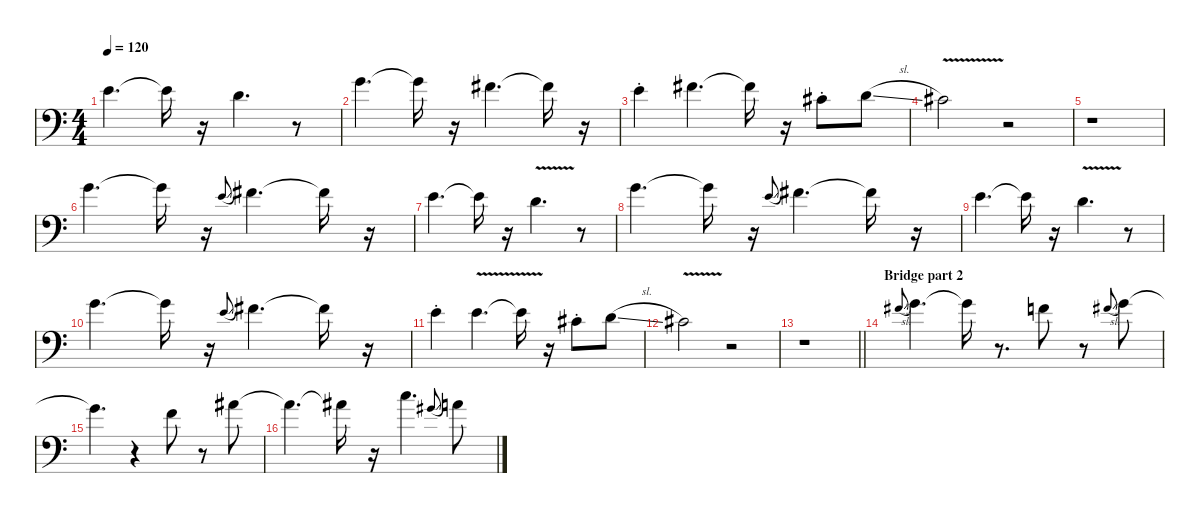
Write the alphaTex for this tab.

\defaultSystemsLayout 4
\hideDynamics
\bracketExtendMode nobrackets
\singleTrackTrackNamePolicy hidden
\multiTrackTrackNamePolicy hidden
\firstSystemTrackNameMode fullname
\firstSystemTrackNameOrientation horizontal
\otherSystemsTrackNameOrientation horizontal
\track ("Devin" "tbn.") {instrument trombone}
\staff {score}
\tuning (E4 B3 G3 D3 A2 E2)
\ts (4 4)
\tempo 120
\clef f4
\ks c
5.2.4{d dy f beam Down} 5.2{t}.16{beam Down} r.16{beam Down} 3.2.4{d beam Down} r.8{beam Down} |
8.2.4{d beam Down} 8.2{t}.16{beam Down} r.16{beam Down} 7.2{acc #}.4{d beam Down} 7.2{t acc #}.16{beam Down} r.16{beam Down} |
5.2{st}.4{beam Down} 7.2{acc #}.4{d beam Down} 7.2{t acc #}.16{beam Down} r.16{beam Down} 6.3{st acc #}.8{beam Down} 7.3{sl}.8{beam Down} |
6.3{v acc #}.2{beam Down} r.2{beam Down} |
r.1{beam Down} |
8.2.4{d beam Down} 8.2{t}.16{beam Down} r.16{beam Down} 5.2{sl}.8{gr onbeat dy mf beam Up} 7.2{acc #}.4{d dy f beam Down} 7.2{t acc #}.16{beam Down} r.16{beam Down} |
5.2.4{d beam Down} 5.2{t}.16{beam Down} r.16{beam Down} 3.2{v}.4{d beam Down} r.8{beam Down} |
8.2.4{d beam Down} 8.2{t}.16{beam Down} r.16{beam Down} 5.2{sl}.8{gr onbeat dy mf beam Up} 7.2{acc #}.4{d dy f beam Down} 7.2{t acc #}.16{beam Down} r.16{beam Down} |
5.2.4{d beam Down} 5.2{t}.16{beam Down} r.16{beam Down} 3.2{v}.4{d beam Down} r.8{beam Down} |
8.2.4{d beam Down} 8.2{t}.16{beam Down} r.16{beam Down} 5.2{sl}.8{gr onbeat dy mf beam Up} 7.2{acc #}.4{d dy f beam Down} 7.2{t acc #}.16{beam Down} r.16{beam Down} |
5.2{st}.4{beam Down} 5.2{v}.4{d beam Down} 5.2{v t}.16{beam Down} r.16{beam Down} 6.3{st acc #}.8{beam Down} 7.3{sl}.8{beam Down} |
6.3{v acc #}.2{beam Down} r.2{beam Down} |
\barLineRight lightlight
r.1{beam Down} |
\section ("" "Bridge part 2")
2.1{sl acc #}.8{gr onbeat dy mf beam Up} 3.1.4{d dy f beam Down} 3.1{t}.16{beam Down} r.8{d beam Down} 1.1.8{beam Down} r.8{beam Down} 2.1{sl acc #}.8{gr onbeat dy mf beam Up} 3.1.8{dy f beam Down} |
3.1{t}.4{d beam Down} r.4{beam Down} 1.1.8{beam Down} r.8{beam Down} 6.1{acc #}.8{beam Down} |
6.1{t acc #}.4{d beam Down} 6.1{t acc #}.16{beam Down} r.16{beam Down} 8.1.4{d beam Down} 4.1{sl acc #}.8{gr onbeat dy mf beam Up} 5.1.8{dy f beam Down}
